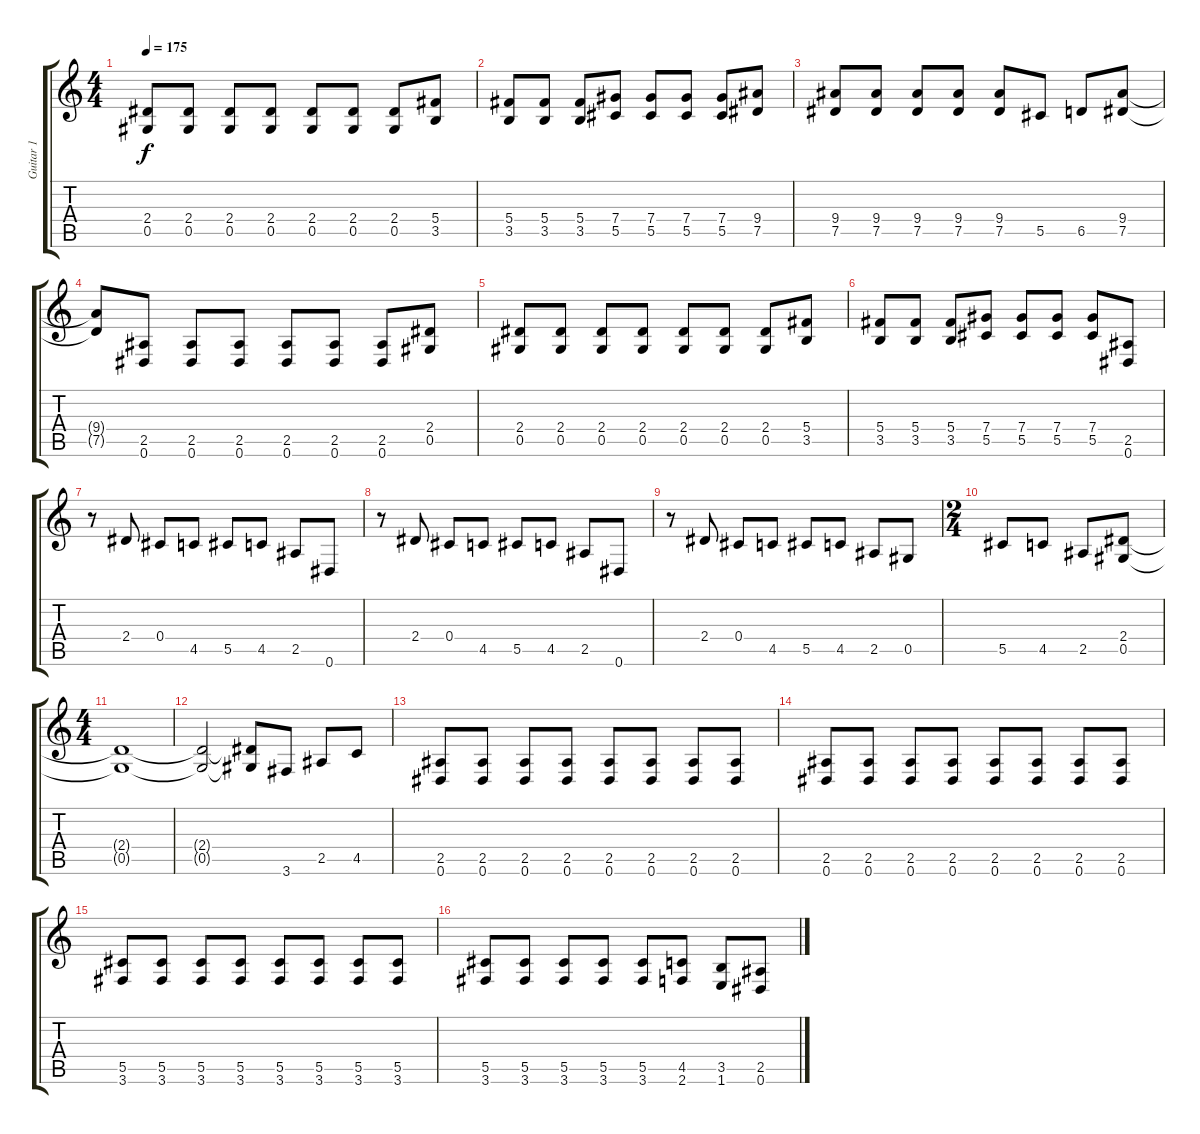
\track ("Guitar 1" "Guitar 1") {instrument overdrivenguitar}
\staff {score tabs}
\tuning (Eb4 Bb3 Gb3 Db3 Ab2 Eb2) {hide}
\ts (4 4)
\tempo 175
\clef g2
\ks c
(2.4 0.5).8{dy f} (2.4 0.5).8 (2.4 0.5).8 (2.4 0.5).8 (2.4 0.5).8 (2.4 0.5).8 (2.4 0.5).8 (5.4 3.5).8 |
(5.4 3.5).8 (5.4 3.5).8 (5.4 3.5).8 (7.4 5.5).8 (7.4 5.5).8 (7.4 5.5).8 (7.4 5.5).8 (9.4 7.5).8 |
(9.4 7.5).8 (9.4 7.5).8 (9.4 7.5).8 (9.4 7.5).8 (9.4 7.5).8 5.5.8 6.5.8 (9.4 7.5).8 |
(9.4{t} 7.5{t}).8 (2.5 0.6).8 (2.5 0.6).8 (2.5 0.6).8 (2.5 0.6).8 (2.5 0.6).8 (2.5 0.6).8 (2.4 0.5).8 |
(2.4 0.5).8 (2.4 0.5).8 (2.4 0.5).8 (2.4 0.5).8 (2.4 0.5).8 (2.4 0.5).8 (2.4 0.5).8 (5.4 3.5).8 |
(5.4 3.5).8 (5.4 3.5).8 (5.4 3.5).8 (7.4 5.5).8 (7.4 5.5).8 (7.4 5.5).8 (7.4 5.5).8 (2.5 0.6).8 |
r.8 2.4.8 0.4.8 4.5.8 5.5.8 4.5.8 2.5.8 0.6.8 |
r.8 2.4.8 0.4.8 4.5.8 5.5.8 4.5.8 2.5.8 0.6.8 |
r.8 2.4.8 0.4.8 4.5.8 5.5.8 4.5.8 2.5.8 0.5.8 |
\ts (2 4)
5.5.8 4.5.8 2.5.8 (2.4 0.5).8 |
\ts (4 4)
(2.4{t} 0.5{t}).1 |
(2.4{t} 0.5{t}).2 (2.4{t} 0.5{t}).8 3.6.8 2.5.8 4.5.8 |
(2.5 0.6).8 (2.5 0.6).8 (2.5 0.6).8 (2.5 0.6).8 (2.5 0.6).8 (2.5 0.6).8 (2.5 0.6).8 (2.5 0.6).8 |
(2.5 0.6).8 (2.5 0.6).8 (2.5 0.6).8 (2.5 0.6).8 (2.5 0.6).8 (2.5 0.6).8 (2.5 0.6).8 (2.5 0.6).8 |
(5.5 3.6).8 (5.5 3.6).8 (5.5 3.6).8 (5.5 3.6).8 (5.5 3.6).8 (5.5 3.6).8 (5.5 3.6).8 (5.5 3.6).8 |
(5.5 3.6).8 (5.5 3.6).8 (5.5 3.6).8 (5.5 3.6).8 (5.5 3.6).8 (4.5 2.6).8 (3.5 1.6).8 (2.5 0.6).8
